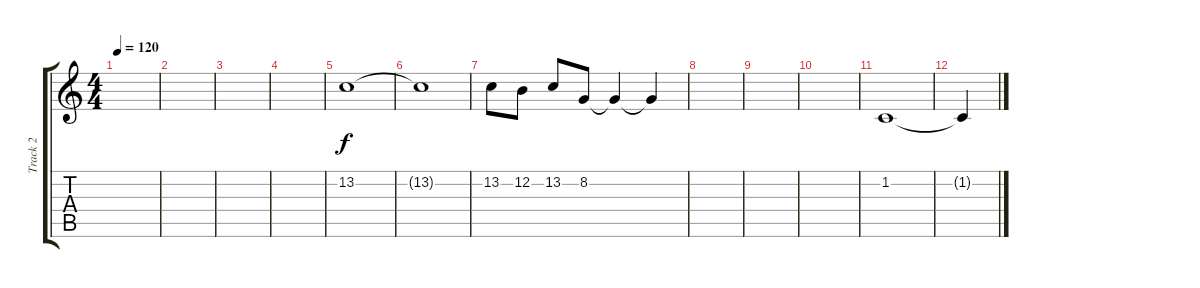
\track ("Track 2" "Track 2") {instrument flute}
\staff {score tabs}
\tuning (E4 B3 G3 D3 A2 E2) {hide}
\ts (4 4)
\tempo 120
\clef g2
\ks c
|
|
|
|
13.2.1 |
13.2{t}.1 |
13.2.8 12.2.8 13.2.8 8.2.8 8.2{t}.4 8.2{t}.4 |
|
|
|
1.2.1 |
1.2{t}.4
